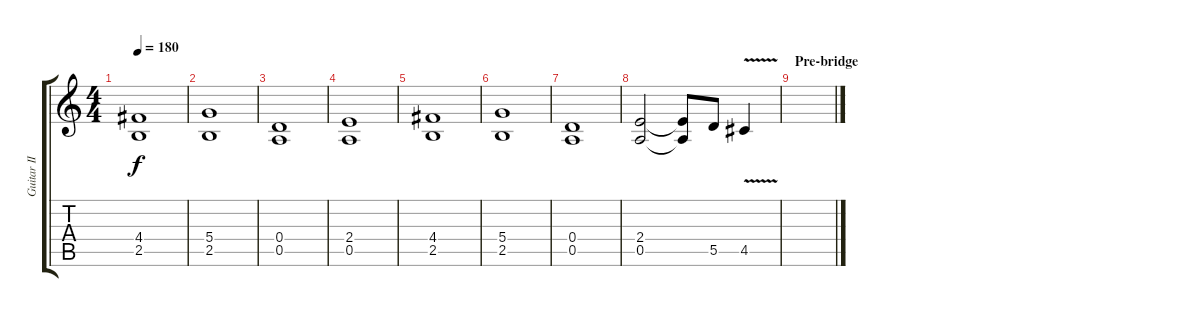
\track ("Guitar II" "Guitar II") {instrument overdrivenguitar}
\staff {score tabs}
\tuning (E4 B3 G3 D3 A2 E2) {hide}
\ts (4 4)
\tempo 180
\clef g2
\ks c
(4.4 2.5).1{dy f} |
(5.4 2.5).1 |
(0.4 0.5).1 |
(2.4 0.5).1 |
(4.4 2.5).1 |
(5.4 2.5).1 |
(0.4 0.5).1 |
(2.4 0.5).2 (2.4{t} 0.5{t}).8 5.5.8 4.5{v}.4 |
\section ("" "Pre-bridge")
